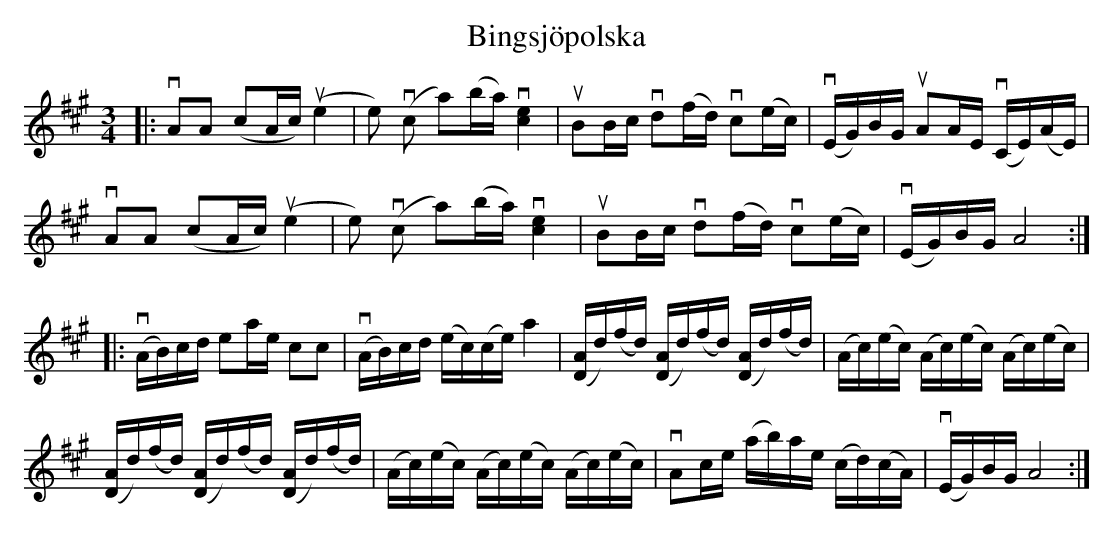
X:1
T: Bingsjöpolska
M: 3/4
L: 1/8
K: A
|: vAA (cA/c/) u(e2 | e) v(c a)(b/a/) v[e2c2] | uBB/c/ vd(f/d/) vc(e/c/) | (vE/G/)B/G/ uAA/E/ (vC/E/)(A/E/) |
vAA (cA/c/) u(e2 | e) v(c a)(b/a/) v[e2c2] | uBB/c/ vd(f/d/) vc(e/c/) | v(E/G/)B/G/ A4 :|
|: v(A/B/)c/d/ ea/e/ cc | v(A/B/)c/d/ (e/c/)(c/e/) a2 | ([A/D/]d/)(f/d/) ([A/D/]d/)(f/d/) ([A/D/]d/)(f/d/) | (A/c/)(e/c/) (A/c/)(e/c/) (A/c/)(e/c/) |
([A/D/]d/)(f/d/) ([A/D/]d/)(f/d/) ([A/D/]d/)(f/d/) | (A/c/)(e/c/) (A/c/)(e/c/) (A/c/)(e/c/) | vAc/e/ (a/b/)a/e/ (c/d/)(c/A/) | v(E/G/)B/G/A4 :|
